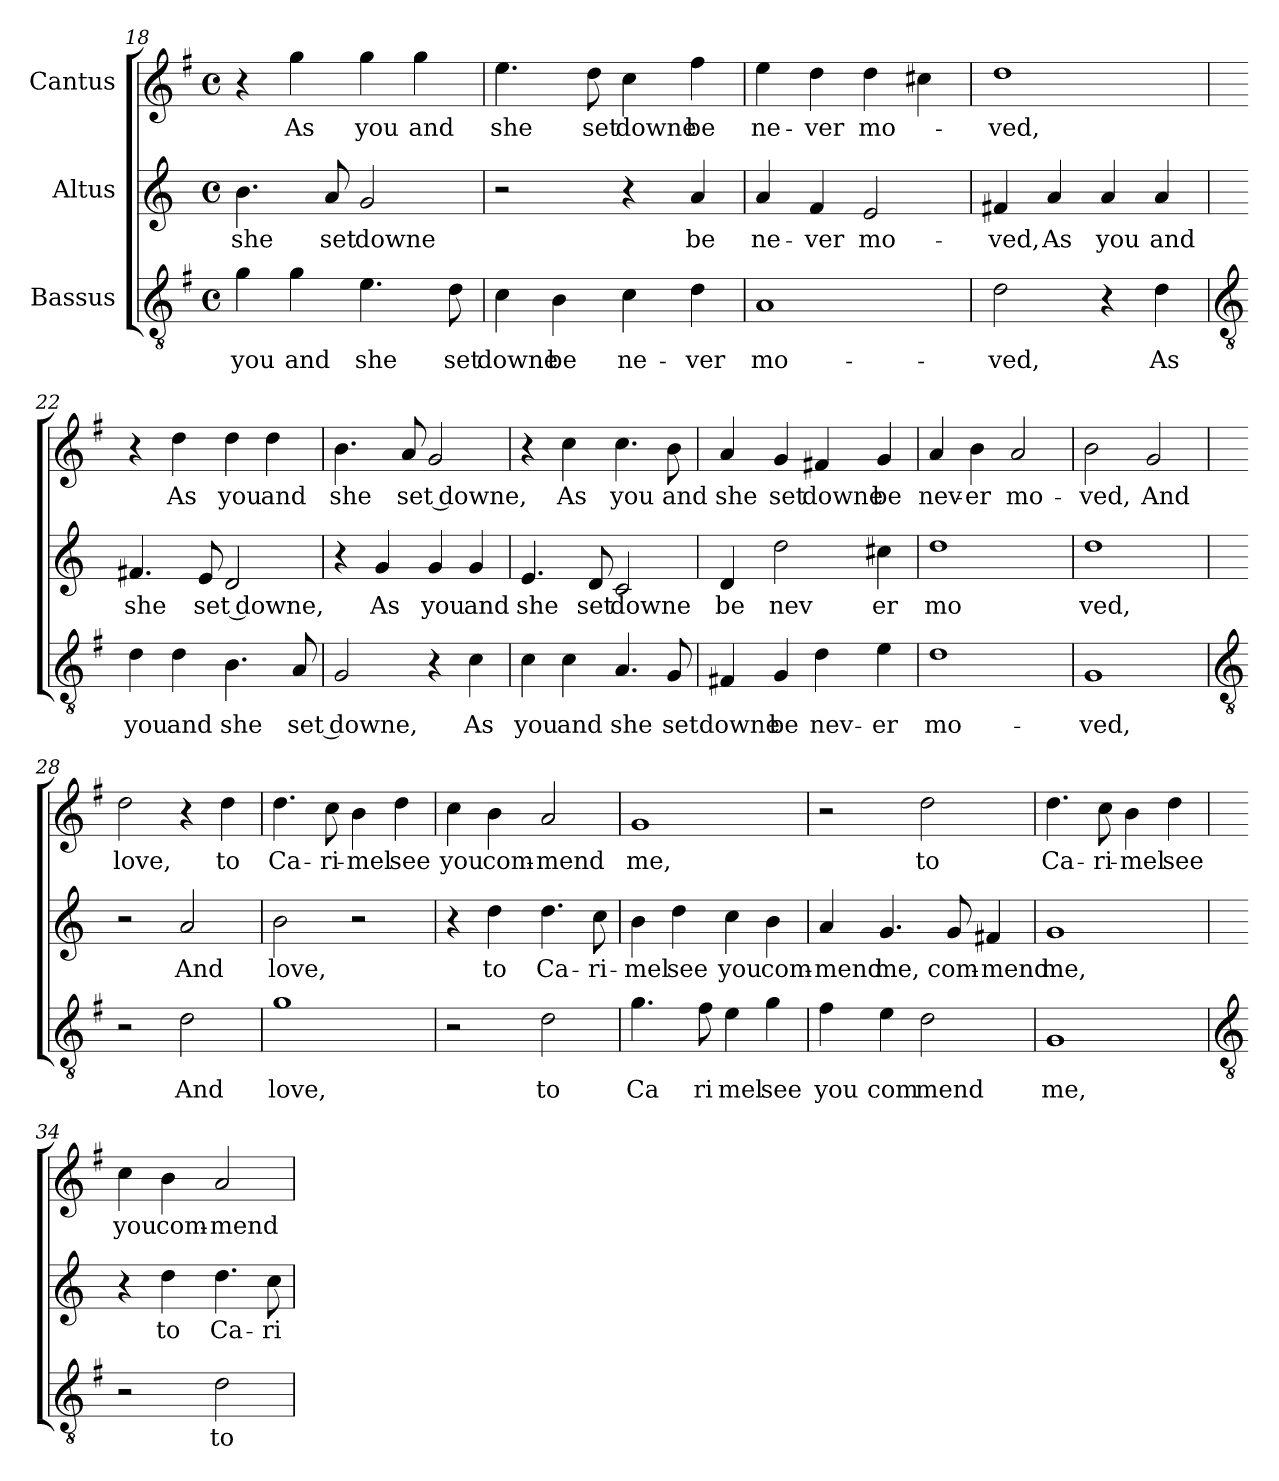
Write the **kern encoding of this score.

**kern	**text	**kern	**text	**kern	**text
*part3	*part3	*part2	*part2	*part1	*part1
*staff3	*staff3	*staff2	*staff2	*staff1	*staff1
*I"Bassus	*	*I"Altus	*	*I"Cantus	*
*clefGv2	*	*clefG2	*	*clefG2	*
*ITrd-3c-5	*	*	*	*ITrd-3c-5	*
*k[]	*	*k[]	*	*k[]	*
*C:	*	*C:	*	*C:	*
*M4/4	*	*M4/4	*	*M4/4	*
*met(c)	*	*met(c)	*	*met(c)	*
=18	=18	=18	=18	=18	=18
!	!LO:LY:b	!	!LO:LY:b	!	!
4cc\	you	4.b\	she	4r	.
!	!LO:LY:b	!	!	!	!LO:LY:b
4cc\	and	.	.	4ccc\	As
!	!	!	!LO:LY:b	!	!
.	.	8a/	set	.	.
!	!LO:LY:b	!	!LO:LY:b	!	!LO:LY:b
4.a\	she	2g/	downe	4ccc\	you
!	!	!	!	!	!LO:LY:b
.	.	.	.	4ccc\	and
!	!LO:LY:b	!	!	!	!
8g\	set	.	.	.	.
=19	=19	=19	=19	=19	=19
!	!LO:LY:b	!	!	!	!LO:LY:b
4f\	downe	2r	.	4.aa\	she
!	!LO:LY:b	!	!	!	!
4e\	be	.	.	.	.
!	!	!	!	!	!LO:LY:b
.	.	.	.	8gg\	set
!	!LO:LY:b	!	!	!	!LO:LY:b
4f\	ne-	4r	.	4ff\	downe
!	!LO:LY:b	!	!LO:LY:b	!	!LO:LY:b
4g\	-ver	4a/	be	4bb\	be
=20	=20	=20	=20	=20	=20
!	!LO:LY:b	!	!LO:LY:b	!	!LO:LY:b
1d	mo-	4a/	ne-	4aa\	ne-
!	!	!	!LO:LY:b	!	!LO:LY:b
.	.	4f/	-ver	4gg\	-ver
!	!	!	!LO:LY:b	!	!LO:LY:b
.	.	2e/	mo-	4gg\	mo-
.	.	.	.	4ff#X\	.
=21	=21	=21	=21	=21	=21
!	!LO:LY:b	!	!LO:LY:b	!	!LO:LY:b
2g\	-ved,	4f#X/	-ved,	1gg	-ved,
!	!	!	!LO:LY:b	!	!
.	.	4a/	As	.	.
!	!	!	!LO:LY:b	!	!
4r	.	4a/	you	.	.
!	!LO:LY:b	!	!LO:LY:b	!	!
4g\	As	4a/	and	.	.
!!LO:LB:g=z
=22	=22	=22	=22	=22	=22
*clefGv2	*	*	*	*	*
!	!LO:LY:b	!	!LO:LY:b	!	!
4g\	you	4.f#X/	she	4r	.
!	!LO:LY:b	!	!	!	!LO:LY:b
4g\	and	.	.	4gg\	As
!	!	!	!LO:LY:b	!	!
.	.	8e/	set downe,	.	.
!	!LO:LY:b	!	!	!	!LO:LY:b
4.e\	she	2d/	.	4gg\	you
!	!	!	!	!	!LO:LY:b
.	.	.	.	4gg\	and
!	!LO:LY:b	!	!	!	!
8d/	set downe,	.	.	.	.
=23	=23	=23	=23	=23	=23
!	!	!	!	!	!LO:LY:b
2c/	.	4r	.	4.ee\	she
!	!	!	!LO:LY:b	!	!
.	.	4g/	As	.	.
!	!	!	!	!	!LO:LY:b
.	.	.	.	8dd/	set downe,
!	!	!	!LO:LY:b	!	!
4r	.	4g/	you	2cc/	.
!	!LO:LY:b	!	!LO:LY:b	!	!
4f\	As	4g/	and	.	.
=24	=24	=24	=24	=24	=24
!	!LO:LY:b	!	!LO:LY:b	!	!
4f\	you	4.e/	she	4r	.
!	!LO:LY:b	!	!	!	!LO:LY:b
4f\	and	.	.	4ff\	As
!	!	!	!LO:LY:b	!	!
.	.	8d/	set	.	.
!	!LO:LY:b	!	!LO:LY:b	!	!LO:LY:b
4.d/	she	2c/	downe	4.ff\	you
!	!LO:LY:b	!	!	!	!LO:LY:b
8c/	set	.	.	8ee\	and
=25	=25	=25	=25	=25	=25
!	!LO:LY:b	!	!LO:LY:b	!	!LO:LY:b
4Bn/	downe	4d/	be	4dd/	she
!	!LO:LY:b	!	!LO:LY:b	!	!LO:LY:b
4c/	be	2dd\	nev	4cc/	set
!	!LO:LY:b	!	!	!	!LO:LY:b
4g\	nev-	.	.	4bn/	downe
!	!LO:LY:b	!	!LO:LY:b	!	!LO:LY:b
4a\	-er	4cc#X\	er	4cc/	be
=26	=26	=26	=26	=26	=26
!	!LO:LY:b	!	!LO:LY:b	!	!LO:LY:b
1g	mo-	1dd	mo	4dd/	nev-
!	!	!	!	!	!LO:LY:b
.	.	.	.	4ee\	-er
!	!	!	!	!	!LO:LY:b
.	.	.	.	2dd/	mo-
=27	=27	=27	=27	=27	=27
!	!LO:LY:b	!	!LO:LY:b	!	!LO:LY:b
1c	-ved,	1dd	ved,	2ee\	-ved,
!	!	!	!	!	!LO:LY:b
.	.	.	.	2cc/	And
!!LO:LB:g=z
=28	=28	=28	=28	=28	=28
*clefGv2	*	*	*	*	*
!	!	!	!	!	!LO:LY:b
2r	.	2r	.	2gg\	love,
!	!LO:LY:b	!	!LO:LY:b	!	!
2g\	And	2a/	And	4r	.
!	!	!	!	!	!LO:LY:b
.	.	.	.	4gg\	to
=29	=29	=29	=29	=29	=29
!	!LO:LY:b	!	!LO:LY:b	!	!LO:LY:b
1cc	love,	2b\	love,	4.gg\	Ca-
!	!	!	!	!	!LO:LY:b
.	.	.	.	8ff\	-ri-
!	!	!	!	!	!LO:LY:b
.	.	2r	.	4ee\	-mel
!	!	!	!	!	!LO:LY:b
.	.	.	.	4gg\	see
=30	=30	=30	=30	=30	=30
!	!	!	!	!	!LO:LY:b
2r	.	4r	.	4ff\	you
!	!	!	!LO:LY:b	!	!LO:LY:b
.	.	4dd\	to	4ee\	com-
!	!LO:LY:b	!	!LO:LY:b	!	!LO:LY:b
2g\	to	4.dd\	Ca-	2dd/	-mend
!	!	!	!LO:LY:b	!	!
.	.	8cc\	-ri-	.	.
=31	=31	=31	=31	=31	=31
!	!LO:LY:b	!	!LO:LY:b	!	!LO:LY:b
4.cc\	Ca	4b\	-mel	1cc	me,
!	!	!	!LO:LY:b	!	!
.	.	4dd\	see	.	.
!	!LO:LY:b	!	!	!	!
8b\	ri	.	.	.	.
!	!LO:LY:b	!	!LO:LY:b	!	!
4a\	mel	4cc\	you	.	.
!	!LO:LY:b	!	!LO:LY:b	!	!
4cc\	see	4b\	com-	.	.
=32	=32	=32	=32	=32	=32
!	!LO:LY:b	!	!LO:LY:b	!	!
4b\	you	4a/	-mend	2r	.
!	!LO:LY:b	!	!LO:LY:b	!	!
4a\	com	4.g/	me,	.	.
!	!LO:LY:b	!	!	!	!LO:LY:b
2g\	mend	.	.	2gg\	to
!	!	!	!LO:LY:b	!	!
.	.	8g/	com-	.	.
!	!	!	!LO:LY:b	!	!
.	.	4f#X/	-mend	.	.
=33	=33	=33	=33	=33	=33
!	!LO:LY:b	!	!LO:LY:b	!	!LO:LY:b
1c	me,	1g	me,	4.gg\	Ca-
!	!	!	!	!	!LO:LY:b
.	.	.	.	8ff\	-ri-
!	!	!	!	!	!LO:LY:b
.	.	.	.	4ee\	-mel
!	!	!	!	!	!LO:LY:b
.	.	.	.	4gg\	see
!!LO:LB:g=z
=34	=34	=34	=34	=34	=34
*clefGv2	*	*	*	*	*
!	!	!	!	!	!LO:LY:b
2r	.	4r	.	4ff\	you
!	!	!	!LO:LY:b	!	!LO:LY:b
.	.	4dd\	to	4ee\	com-
!	!LO:LY:b	!	!LO:LY:b	!	!LO:LY:b
2g\	to	4.dd\	Ca-	2dd/	-mend
!	!	!	!LO:LY:b	!	!
.	.	8cc\	-ri-	.	.
=	=	=	=	=	=
*-	*-	*-	*-	*-	*-
